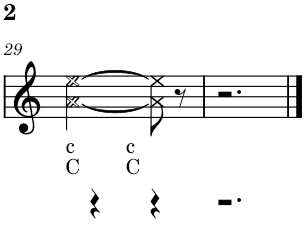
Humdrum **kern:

**kern	**kern	**kern
*part3	*part2	*part1
*staff3	*staff2	*staff1
*I"Akkordeon	*I"Akkordeon	*I"Akkordeon
!!LO:PB:g=z
*clefG2	*clefF4	*clefG2
*k[]	*k[]	*k[]
*M6/8	*M6/8	*M6/8
=29	=29	=29
!LO:TX:a:t=C	!	!
!LO:TX:a:t=c	!	!
8ryy	8GG' 8G'	[2a\ [2ee\
4r	4r	.
!LO:TX:a:t=C	!	!
!LO:TX:a:t=c	!	!
8ryy	8GG' 8G'	.
4r	4r	8a\] 8ee\]
.	.	8r
=30	=30	=30
!	!LO:N:vis=2	!
2.r	2.r	2.r
==	==	==
*-	*-	*-
